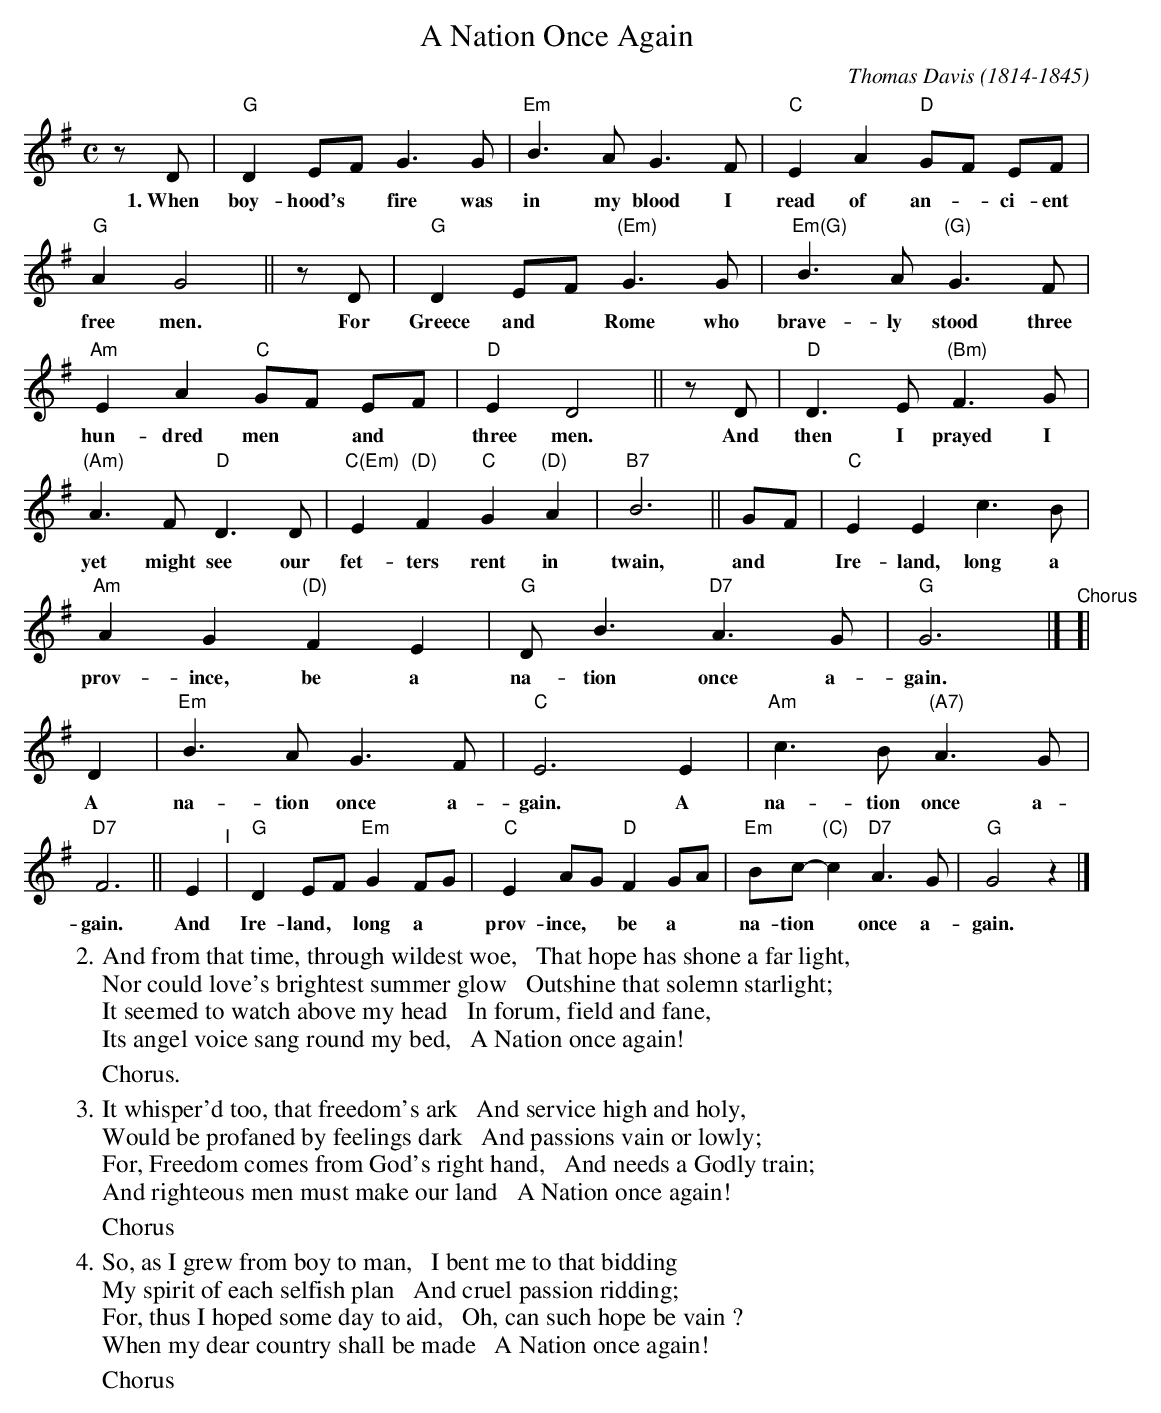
X:1
T: A Nation Once Again
C: Thomas Davis (1814-1845)
L: 1/8
M: C
K: G
zD | "G"D2 EF G3 G | "Em"B3 A G3 F | "C"E2 A2 "D"GF EF | "G"A2 G4 ||
w:1.~When boy-hood's* fire was in my blood I read of an-*ci-ent free men.
zD | "G"D2 EF "(Em)"G3 G | "Em(G)"B3 A "(G)"G3 F | "Am"E2 A2 "C"GF EF | "D"E2 D4 ||
w: For Greece and* Rome who brave-ly stood three hun-dred men* and* three men.
zD | "D"D3 E "(Bm)"F3 G | "(Am)"A3 F "D"D3 D | "C(Em)"E2 "(D)"F2 "C"G2 "(D)"A2 | "B7"B6 ||
w: And then I prayed I yet might see our fet-ters rent in twain,
GF | "C"E2 E2 c3 B | "Am"A2 G2 "(D)"F2 E2 | "G"D B3 "D7"A3 G | "G"G6 |]
w: and* Ire-land, long a prov-ince, be a na-tion once a-gain.
"^Chorus"[| D2 | "Em"B3 A G3 F | "C"E6 E2 | "Am"c3 B "(A7)"A3 G | "D7"F6 ||
w: A na-tion once a-gain. A na-tion once a-gain.
E2 "^I"| "G"D2 EF "Em"G2 FG | "C"E2 AG "D"F2 GA | "Em"Bc-"(C)"c2 "D7"A3 G | "G"G4 z2 |]
w: And Ire-land,* long a* prov-ince,* be a* na-tion* once a-gain.
W:2. And from that time, through wildest woe,   That hope has shone a far light,
W: Nor could love's brightest summer glow   Outshine that solemn starlight;
W: It seemed to watch above my head   In forum, field and fane,
W: Its angel voice sang round my bed,   A Nation once again!
%%vskip 5
W:    Chorus.
%%vskip 5
W:3. It whisper'd too, that freedom's ark   And service high and holy,
W: Would be profaned by feelings dark   And passions vain or lowly;
W: For, Freedom comes from God's right hand,   And needs a Godly train;
W: And righteous men must make our land   A Nation once again!
%%vskip 5
W:    Chorus
%%vskip 5
W:4. So, as I grew from boy to man,   I bent me to that bidding
W: My spirit of each selfish plan   And cruel passion ridding;
W: For, thus I hoped some day to aid,   Oh, can such hope be vain ?
W: When my dear country shall be made   A Nation once again!
%%vskip 5
W:    Chorus
